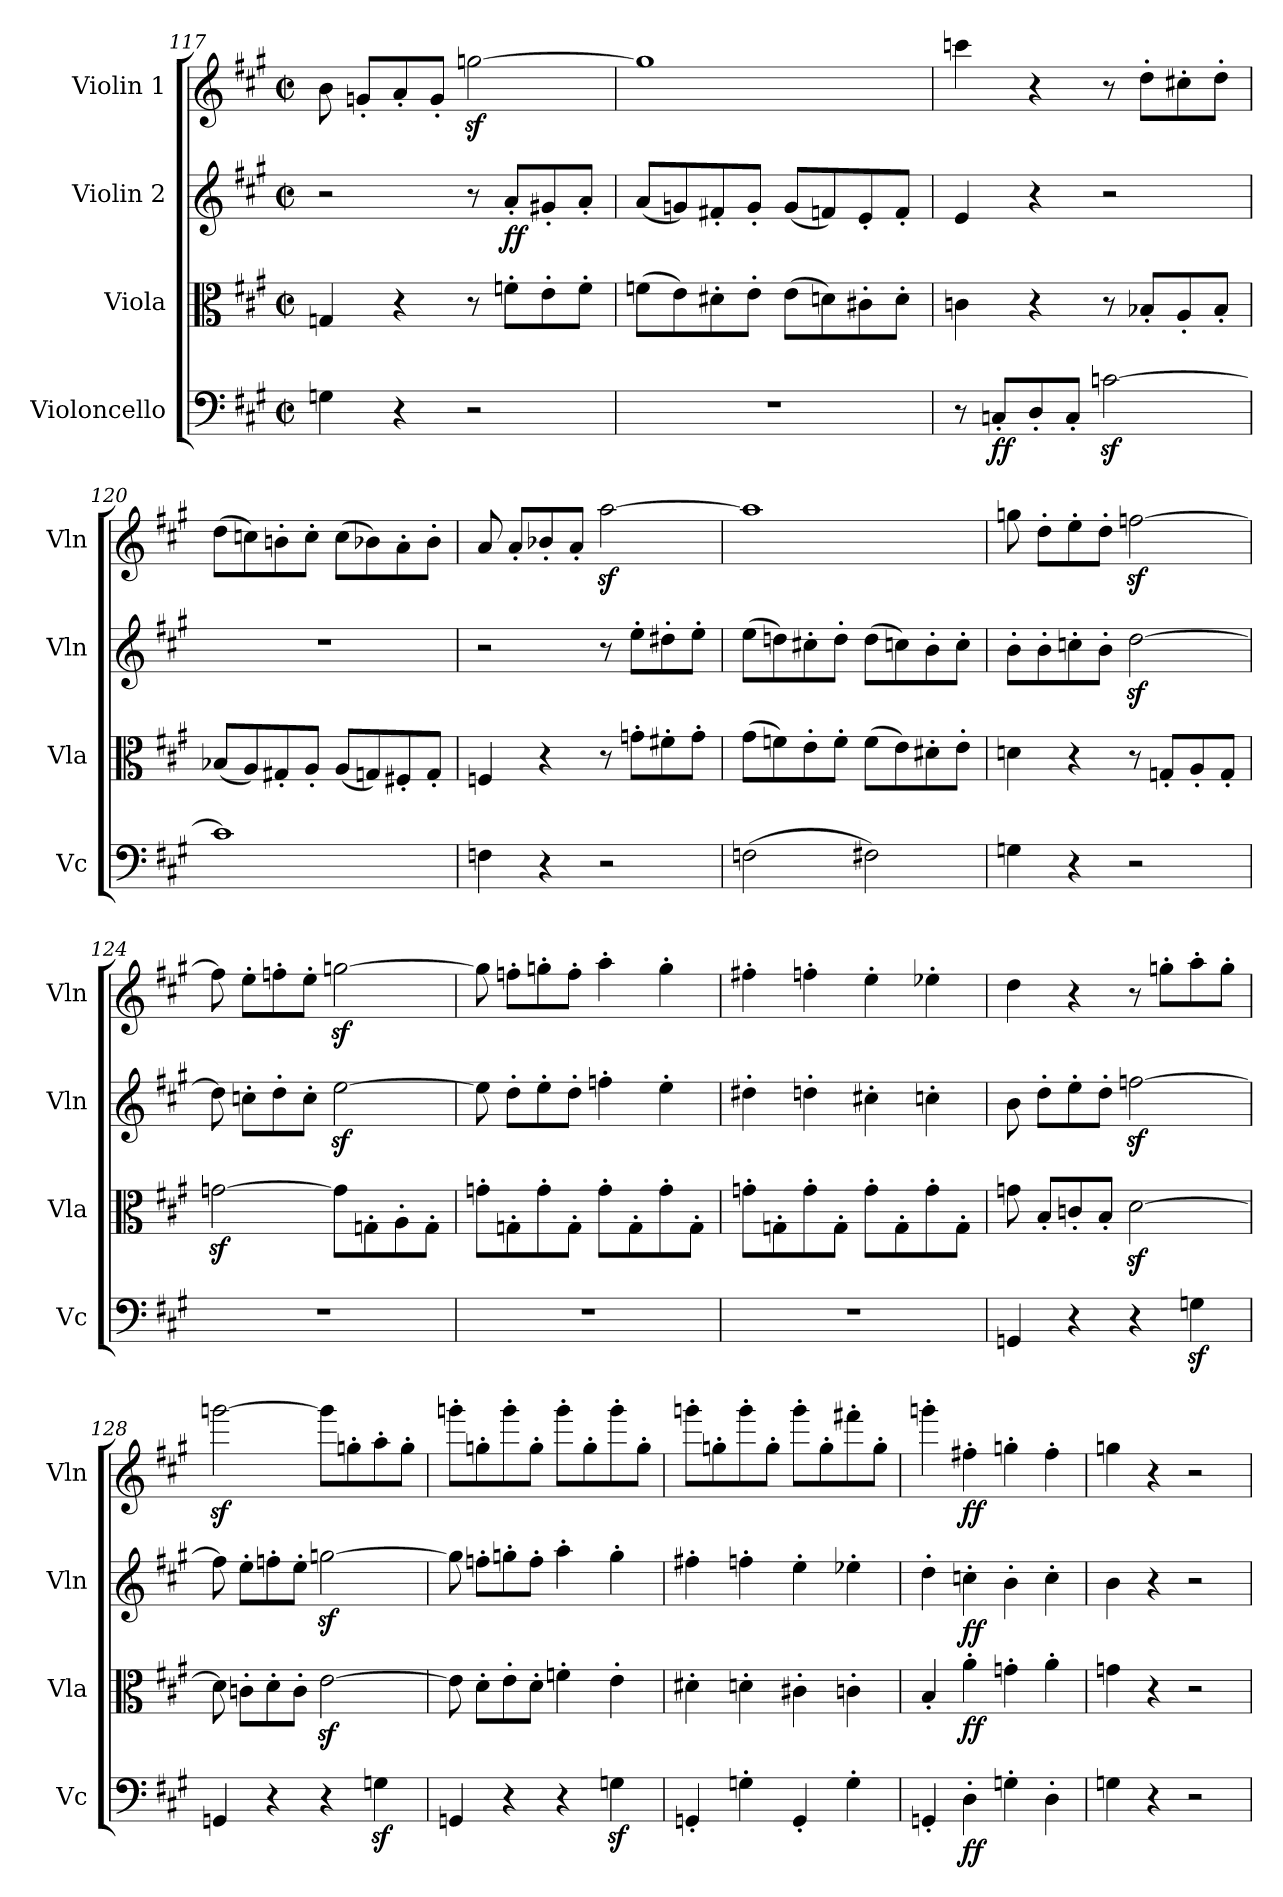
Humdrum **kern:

**kern	**dynam	**kern	**dynam	**kern	**dynam	**kern	**dynam
*part4	*part4	*part3	*part3	*part2	*part2	*part1	*part1
*staff4	*staff4	*staff3	*staff3	*staff2	*staff2	*staff1	*staff1
*I"Violoncello	*	*I"Viola	*	*I"Violin 2	*	*I"Violin 1	*
*I'Vc	*	*I'Vla	*	*I'Vln	*	*I'Vln	*
*clefF4	*	*clefC3	*	*clefG2	*	*clefG2	*
*k[f#c#g#]	*	*k[f#c#g#]	*	*k[f#c#g#]	*	*k[f#c#g#]	*
*M2/2	*	*M2/2	*	*M2/2	*	*M2/2	*
*met(c|)	*	*met(c|)	*	*met(c|)	*	*met(c|)	*
=117	=117	=117	=117	=117	=117	=117	=117
4Gn\	.	4Gn/	.	2r	.	8b\	.
.	.	.	.	.	.	8gn'/L	.
4r	.	4r	.	.	.	8a'/	.
.	.	.	.	.	.	8g'/J	.
2r	.	8r	.	8r	.	[2ggnz<\	.
!	!	!	!	!	!LO:DY:b	!	!
.	.	8fn'\L	.	8a'/L	ff	.	.
.	.	8e'\	.	8g#X'/	.	.	.
.	.	8f'\J	.	8a'/J	.	.	.
=118	=118	=118	=118	=118	=118	=118	=118
1r	.	(8fn\L	.	(8a/L	.	1gg]	.
.	.	8e\)	.	8gn/)	.	.	.
.	.	8d#X'\	.	8f#X'/	.	.	.
.	.	8e'\J	.	8g'/J	.	.	.
.	.	(8e\L	.	(8g/L	.	.	.
.	.	8dn\)	.	8fn/)	.	.	.
.	.	8c#X'\	.	8e'/	.	.	.
.	.	8d'\J	.	8f'/J	.	.	.
!!LO:LB:g=z
=119	=119	=119	=119	=119	=119	=119	=119
8r	.	4cn\	.	4e/	.	4cccn\	.
!	!LO:DY:b	!	!	!	!	!	!
8Cn'/L	ff	.	.	.	.	.	.
8D'/	.	4r	.	4r	.	4r	.
8C'/J	.	.	.	.	.	.	.
[2cnz<\	.	8r	.	2r	.	8r	.
.	.	8B-X'/L	.	.	.	8dd'\L	.
.	.	8A'/	.	.	.	8cc#X'\	.
.	.	8B-'/J	.	.	.	8dd'\J	.
=120	=120	=120	=120	=120	=120	=120	=120
1c]	.	(8B-X/L	.	1r	.	(8dd\L	.
.	.	8A/)	.	.	.	8ccn\)	.
.	.	8G#X'/	.	.	.	8bn'\	.
.	.	8A'/J	.	.	.	8cc'\J	.
.	.	(8A/L	.	.	.	(8cc\L	.
.	.	8Gn/)	.	.	.	8b-X\)	.
.	.	8F#X'/	.	.	.	8a'\	.
.	.	8G'/J	.	.	.	8b-'\J	.
!!LO:PB:g=z
=121	=121	=121	=121	=121	=121	=121	=121
4Fn\	.	4Fn/	.	2r	.	8a/	.
.	.	.	.	.	.	8a'/L	.
4r	.	4r	.	.	.	8b-X'/	.
.	.	.	.	.	.	8a'/J	.
2r	.	8r	.	8r	.	[2aaz<\	.
.	.	8gn'\L	.	8ee'\L	.	.	.
.	.	8f#X'\	.	8dd#X'\	.	.	.
.	.	8g'\J	.	8ee'\J	.	.	.
=122	=122	=122	=122	=122	=122	=122	=122
(2Fn\	.	(8g#\L	.	(8ee\L	.	1aa]	.
.	.	8fn\)	.	8ddn\)	.	.	.
.	.	8e'\	.	8cc#X'\	.	.	.
.	.	8f'\J	.	8dd'\J	.	.	.
2F#X\)	.	(8f\L	.	(8dd\L	.	.	.
.	.	8e\)	.	8ccn\)	.	.	.
.	.	8d#X'\	.	8b'\	.	.	.
.	.	8e'\J	.	8cc'\J	.	.	.
=123	=123	=123	=123	=123	=123	=123	=123
4Gn\	.	4dn\	.	8b'\L	.	8ggn\	.
.	.	.	.	8b'\	.	8dd'\L	.
4r	.	4r	.	8ccn'\	.	8ee'\	.
.	.	.	.	8b'\J	.	8dd'\J	.
2r	.	8r	.	[2ddz<\	.	[2ffnz<\	.
.	.	8Gn'/L	.	.	.	.	.
.	.	8A'/	.	.	.	.	.
.	.	8G'/J	.	.	.	.	.
=124	=124	=124	=124	=124	=124	=124	=124
1r	.	[2gnz<\	.	8dd\]	.	8ff\]	.
.	.	.	.	8ccn'\L	.	8ee'\L	.
.	.	.	.	8dd'\	.	8ffn'\	.
.	.	.	.	8cc'\J	.	8ee'\J	.
.	.	8g\L]	.	[2eez<\	.	[2ggnz<\	.
.	.	8Gn'\	.	.	.	.	.
.	.	8A'\	.	.	.	.	.
.	.	8G'\J	.	.	.	.	.
!!LO:LB:g=z
=125	=125	=125	=125	=125	=125	=125	=125
1r	.	8gn'\L	.	8ee\]	.	8gg\]	.
.	.	8Gn'\	.	8dd'\L	.	8ffn'\L	.
.	.	8g'\	.	8ee'\	.	8ggn'\	.
.	.	8G'\J	.	8dd'\J	.	8ff'\J	.
.	.	8g'\L	.	4ffn'\	.	4aa'\	.
.	.	8G'\	.	.	.	.	.
.	.	8g'\	.	4ee'\	.	4gg'\	.
.	.	8G'\J	.	.	.	.	.
=126	=126	=126	=126	=126	=126	=126	=126
1r	.	8gn'\L	.	4dd#X'\	.	4ff#X'\	.
.	.	8Gn'\	.	.	.	.	.
.	.	8g'\	.	4ddn'\	.	4ffn'\	.
.	.	8G'\J	.	.	.	.	.
.	.	8g'\L	.	4cc#X'\	.	4ee'\	.
.	.	8G'\	.	.	.	.	.
.	.	8g'\	.	4ccn'\	.	4ee-X'\	.
.	.	8G'\J	.	.	.	.	.
!!LO:LB:g=z
=127	=127	=127	=127	=127	=127	=127	=127
4GGn/	.	8gn\	.	8b\	.	4dd\	.
.	.	8B'/L	.	8dd'\L	.	.	.
4r	.	8cn'/	.	8ee'\	.	4r	.
.	.	8B'/J	.	8dd'\J	.	.	.
4r	.	[2dz<\	.	[2ffnz<\	.	8r	.
.	.	.	.	.	.	8ggn'\L	.
4Gnz<\	.	.	.	.	.	8aa'\	.
.	.	.	.	.	.	8gg'\J	.
=128	=128	=128	=128	=128	=128	=128	=128
4GGn/	.	8d\]	.	8ff\]	.	[2gggnz<\	.
.	.	8cn'\L	.	8ee'\L	.	.	.
4r	.	8d'\	.	8ffn'\	.	.	.
.	.	8c'\J	.	8ee'\J	.	.	.
4r	.	[2ez<\	.	[2ggnz<\	.	8ggg\L]	.
.	.	.	.	.	.	8ggn'\	.
4Gnz<\	.	.	.	.	.	8aa'\	.
.	.	.	.	.	.	8gg'\J	.
=129	=129	=129	=129	=129	=129	=129	=129
4GGn/	.	8e\]	.	8gg\]	.	8gggn'\L	.
.	.	8d'\L	.	8ffn'\L	.	8ggn'\	.
4r	.	8e'\	.	8ggn'\	.	8ggg'\	.
.	.	8d'\J	.	8ff'\J	.	8gg'\J	.
4r	.	4fn'\	.	4aa'\	.	8ggg'\L	.
.	.	.	.	.	.	8gg'\	.
4Gnz<\	.	4e'\	.	4gg'\	.	8ggg'\	.
.	.	.	.	.	.	8gg'\J	.
=130	=130	=130	=130	=130	=130	=130	=130
4GGn'/	.	4d#X'\	.	4ff#X'\	.	8gggn'\L	.
.	.	.	.	.	.	8ggn'\	.
4Gn'\	.	4dn'\	.	4ffn'\	.	8ggg'\	.
.	.	.	.	.	.	8gg'\J	.
4GG'/	.	4c#X'\	.	4ee'\	.	8ggg'\L	.
.	.	.	.	.	.	8gg'\	.
4G'\	.	4cn'\	.	4ee-X'\	.	8fff#X'\	.
.	.	.	.	.	.	8gg'\J	.
=131	=131	=131	=131	=131	=131	=131	=131
4GGn'/	.	4B'/	.	4dd'\	.	4gggn'\	.
!	!LO:DY:b	!	!LO:DY:b	!	!LO:DY:b	!	!LO:DY:b
4D'\	ff	4a'\	ff	4ccn'\	ff	4ff#X'\	ff
4Gn'\	.	4gn'\	.	4b'\	.	4ggn'\	.
4D'\	.	4a'\	.	4cc'\	.	4ff#'\	.
!!LO:LB:g=z
=132	=132	=132	=132	=132	=132	=132	=132
4Gn\	.	4gn\	.	4b\	.	4ggn\	.
4r	.	4r	.	4r	.	4r	.
2r	.	2r	.	2r	.	2r	.
=	=	=	=	=	=	=	=
*-	*-	*-	*-	*-	*-	*-	*-
